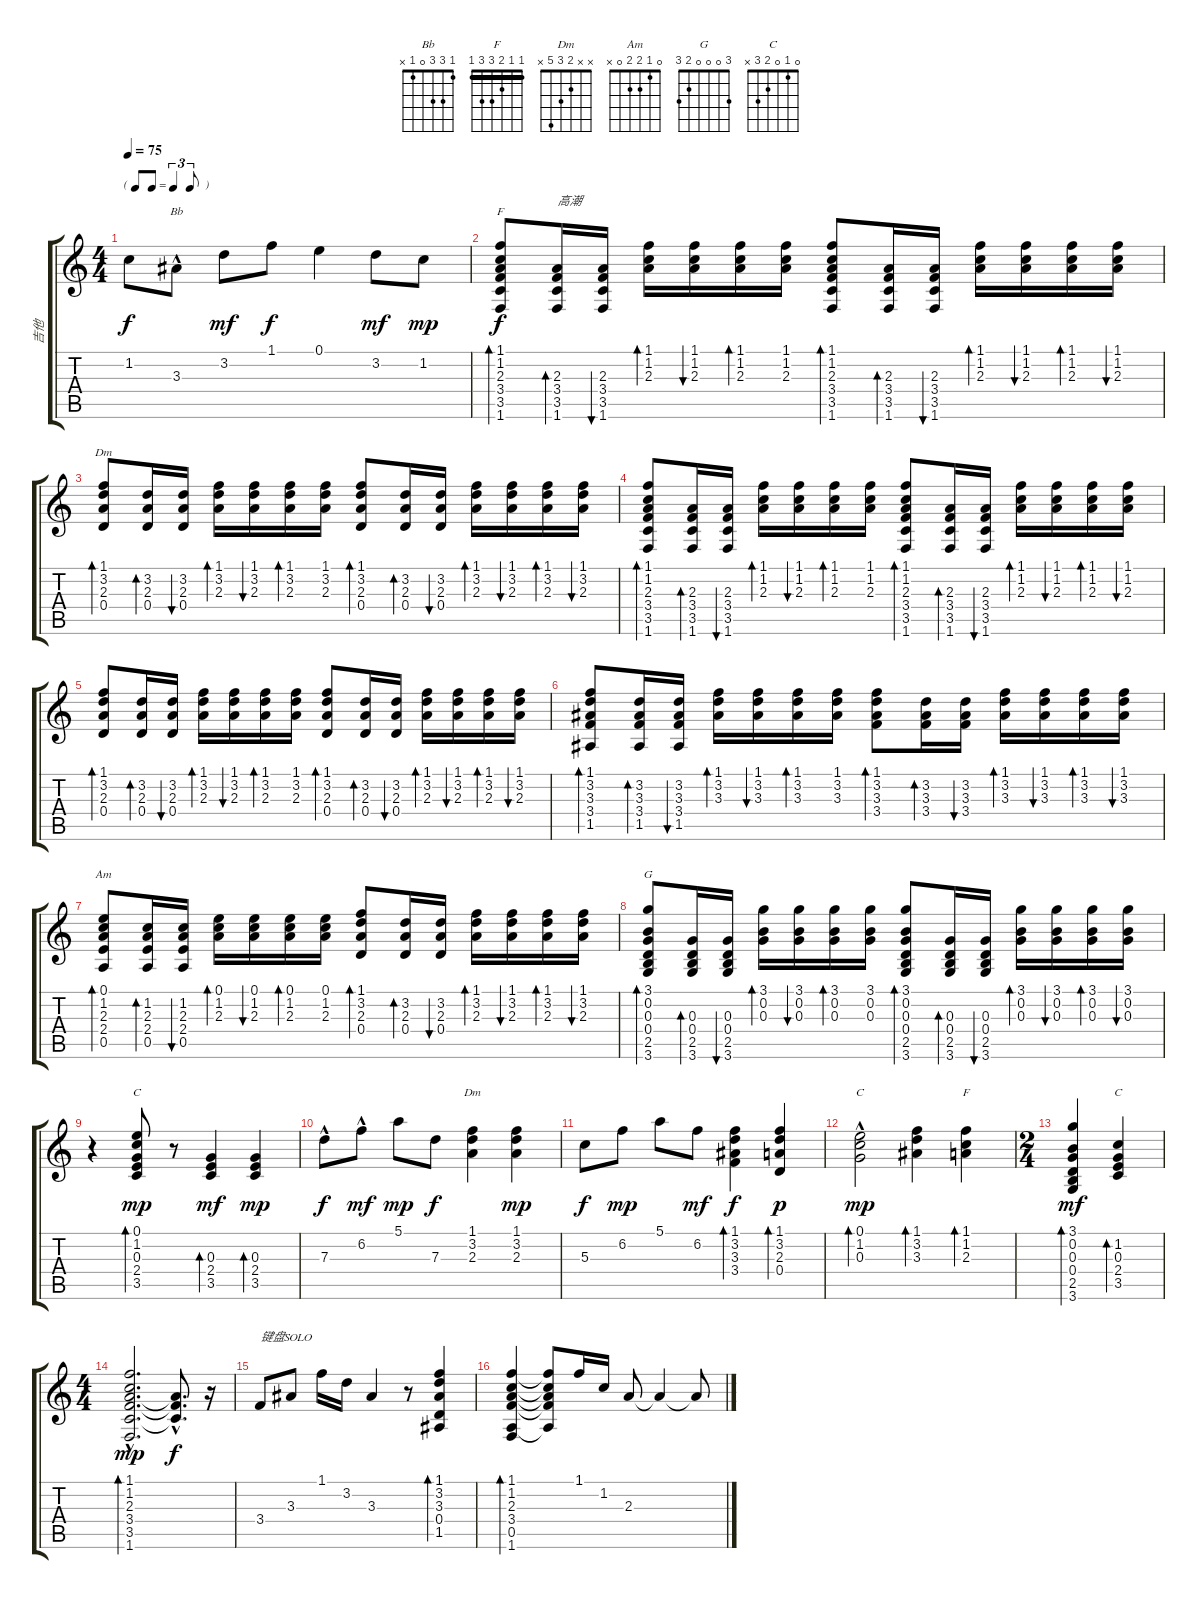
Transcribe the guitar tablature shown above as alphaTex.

\track ("吉他" "吉他") {instrument acousticguitarsteel}
\staff {score tabs}
\tuning (E4 B3 G3 D3 A2 E2) {hide}
\chord ("Bb" 1 3 3 0 1 x)
\chord ("F" 1 1 2 3 0 1) {barre 1}
\chord ("Dm" 1 3 2 0 x x)
\chord ("Am" 0 1 2 2 0 x)
\chord ("G" 3 0 0 0 2 3)
\chord ("C" x 1 0 2 3 x)
\chord ("Dm" x x 2 3 5 x)
\chord ("C" 0 x 5 x x x)
\chord ("F" 1 1 2 3 3 1) {barre 1}
\chord ("C" 0 1 0 2 3 x)
\ts (4 4)
\tf triplet8th
\tempo 75
\clef g2
\ks c
1.2{t}.8{dy f} 3.3{hac}.8{ch "Bb"} 3.2.8{dy mf} 1.1.8{dy f} 0.1.4 3.2.8{dy mf} 1.2.8{dy mp} |
(1.1 1.2 2.3 3.4 3.5 1.6).8{bd 60 ch "F" dy f} (2.3 3.4 3.5 1.6).16{bd 60 txt "高潮"} (2.3 3.4 3.5 1.6).16{bu 60} (1.1 1.2 2.3).16{bd 60} (1.1 1.2 2.3).16{bu 60} (1.1 1.2 2.3).16{bd 60} (1.1 1.2 2.3).16 (1.1 1.2 2.3 3.4 3.5 1.6).8{bd 60} (2.3 3.4 3.5 1.6).16{bd 60} (2.3 3.4 3.5 1.6).16{bu 60} (1.1 1.2 2.3).16{bd 60} (1.1 1.2 2.3).16{bu 60} (1.1 1.2 2.3).16{bd 60} (1.1 1.2 2.3).16{bu 60} |
(1.1 3.2 2.3 0.4).8{bd 60 ch "Dm"} (3.2 2.3 0.4).16{bd 60} (3.2 2.3 0.4).16{bu 60} (1.1 3.2 2.3).16{bd 60} (1.1 3.2 2.3).16{bu 60} (1.1 3.2 2.3).16{bd 60} (1.1 3.2 2.3).16 (1.1 3.2 2.3 0.4).8{bd 60} (3.2 2.3 0.4).16{bd 60} (3.2 2.3 0.4).16{bu 60} (1.1 3.2 2.3).16{bd 60} (1.1 3.2 2.3).16{bu 60} (1.1 3.2 2.3).16{bd 60} (1.1 3.2 2.3).16{bu 60} |
(1.1 1.2 2.3 3.4 3.5 1.6).8{bd 60} (2.3 3.4 3.5 1.6).16{bd 60} (2.3 3.4 3.5 1.6).16{bu 60} (1.1 1.2 2.3).16{bd 60} (1.1 1.2 2.3).16{bu 60} (1.1 1.2 2.3).16{bd 60} (1.1 1.2 2.3).16 (1.1 1.2 2.3 3.4 3.5 1.6).8{bd 60} (2.3 3.4 3.5 1.6).16{bd 60} (2.3 3.4 3.5 1.6).16{bu 60} (1.1 1.2 2.3).16{bd 60} (1.1 1.2 2.3).16{bu 60} (1.1 1.2 2.3).16{bd 60} (1.1 1.2 2.3).16{bu 60} |
(1.1 3.2 2.3 0.4).8{bd 60} (3.2 2.3 0.4).16{bd 60} (3.2 2.3 0.4).16{bu 60} (1.1 3.2 2.3).16{bd 60} (1.1 3.2 2.3).16{bu 60} (1.1 3.2 2.3).16{bd 60} (1.1 3.2 2.3).16 (1.1 3.2 2.3 0.4).8{bd 60} (3.2 2.3 0.4).16{bd 60} (3.2 2.3 0.4).16{bu 60} (1.1 3.2 2.3).16{bd 60} (1.1 3.2 2.3).16{bu 60} (1.1 3.2 2.3).16{bd 60} (1.1 3.2 2.3).16{bu 60} |
(1.1 3.2 3.3 3.4 1.5).8{bd 60} (3.2 3.3 3.4 1.5).16{bd 60} (3.2 3.3 3.4 1.5).16{bu 60} (1.1 3.2 3.3).16{bd 60} (1.1 3.2 3.3).16{bu 60} (1.1 3.2 3.3).16{bd 60} (1.1 3.2 3.3).16 (1.1 3.2 3.3 3.4).8{bd 60} (3.2 3.3 3.4).16{bd 60} (3.2 3.3 3.4).16{bu 60} (1.1 3.2 3.3).16{bd 60} (1.1 3.2 3.3).16{bu 60} (1.1 3.2 3.3).16{bd 60} (1.1 3.2 3.3).16{bu 60} |
(0.1 1.2 2.3 2.4 0.5).8{bd 60 ch "Am"} (1.2 2.3 2.4 0.5).16{bd 60} (1.2 2.3 2.4 0.5).16{bu 60} (0.1 1.2 2.3).16{bd 60} (0.1 1.2 2.3).16{bu 60} (0.1 1.2 2.3).16{bd 60} (0.1 1.2 2.3).16 (1.1 3.2 2.3 0.4).8{bd 60} (3.2 2.3 0.4).16{bd 60} (3.2 2.3 0.4).16{bu 60} (1.1 3.2 2.3).16{bd 60} (1.1 3.2 2.3).16{bu 60} (1.1 3.2 2.3).16{bd 60} (1.1 3.2 2.3).16{bu 60} |
(3.1 0.2 0.3 0.4 2.5 3.6).8{bd 60 ch "G"} (0.3 0.4 2.5 3.6).16{bd 60} (0.3 0.4 2.5 3.6).16{bu 60} (3.1 0.2 0.3).16{bd 60} (3.1 0.2 0.3).16{bu 60} (3.1 0.2 0.3).16{bd 60} (3.1 0.2 0.3).16 (3.1 0.2 0.3 0.4 2.5 3.6).8{bd 60} (0.3 0.4 2.5 3.6).16{bd 60} (0.3 0.4 2.5 3.6).16{bu 60} (3.1 0.2 0.3).16{bd 60} (3.1 0.2 0.3).16{bu 60} (3.1 0.2 0.3).16{bd 60} (3.1 0.2 0.3).16{bu 60} |
r.4 (0.1 1.2 0.3 2.4 3.5).8{bd 60 ch "C" dy mp} r.8 (0.3 2.4 3.5).4{bd 60 dy mf} (0.3 2.4 3.5).4{bd 60 dy mp} |
7.3{hac}.8{dy f} 6.2{hac}.8{dy mf} 5.1.8{dy mp} 7.3.8{dy f} (1.1 3.2 2.3).4{ch "Dm"} (1.1 3.2 2.3).4{dy mp} |
5.3.8{dy f} 6.2.8{dy mp} 5.1.8 6.2.8{dy mf} (1.1 3.2 3.3 3.4).4{bd 30 dy f} (1.1 3.2 2.3 0.4).4{bd 30 dy p} |
(0.1{hac} 1.2 0.3).2{bd 30 ch "C" dy mp} (1.1 3.2 3.3).4{bd 60} (1.1 1.2 2.3).4{bd 60 ch "F"} |
\ts (2 4)
(3.1 0.2 0.3 0.4 2.5 3.6).4{bd 60 dy mf} (1.2 0.3 2.4 3.5).4{bd 60 ch "C"} |
\ts (4 4)
(1.1{hac} 1.2{hac} 2.3{hac} 3.4{hac} 3.5{hac} 1.6{hac}).2{d bd 120 dy mp} (2.3{t} 3.4{hac t} 3.5{t}).8{d dy f} r.16 |
3.4.8{txt "键盘SOLO"} 3.3.8 1.1.16 3.2.16 3.3.4 r.8 (1.1 3.2 3.3 0.4 1.5).4{bd 60} |
(1.1 1.2 2.3 3.4 0.5 1.6).4{bd 60} (1.1{t} 1.2{t} 2.3{t} 3.4{t} 0.5{t}).8 1.1.16 1.2.16 2.3.8 2.3{t}.4 2.3{t}.8
